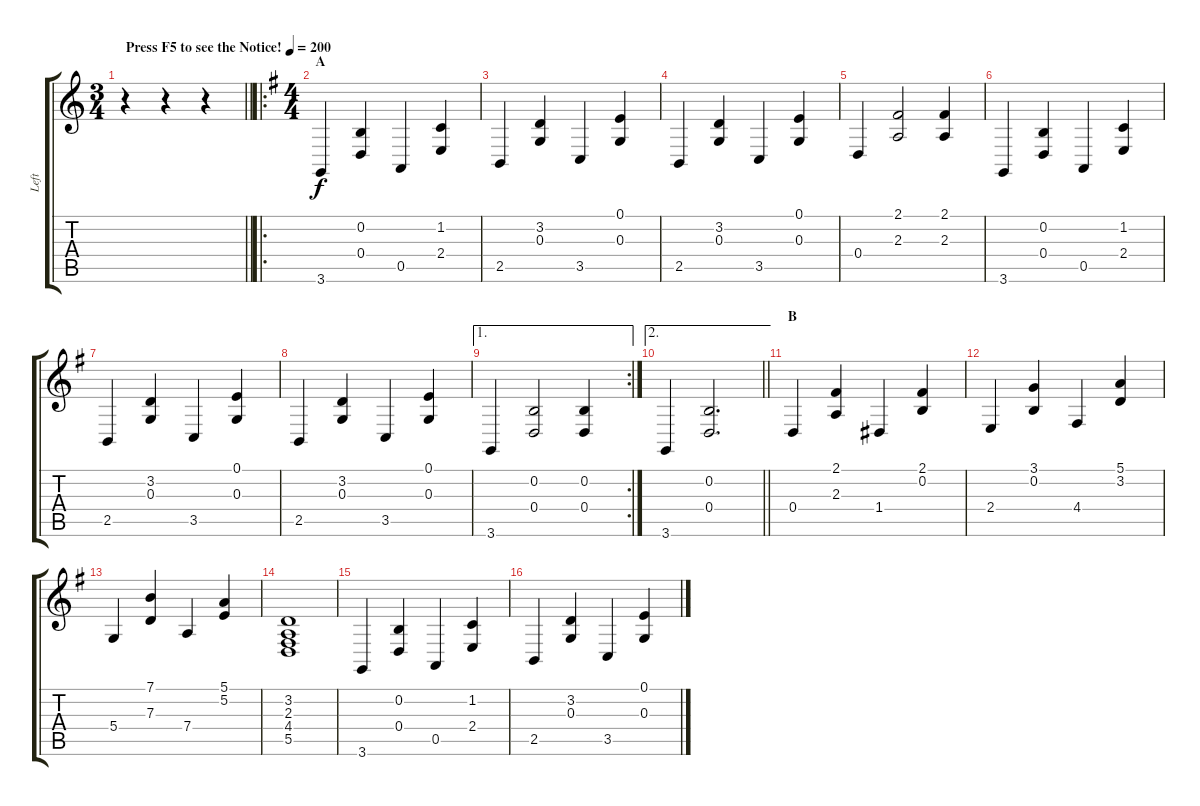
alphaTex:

\track ("Left" "Left") {instrument acousticgrandpiano}
\staff {score tabs}
\tuning (E4 B3 G3 D3 A2 E2) {hide}
\ts (3 4)
\tempo (200 "Press F5 to see the Notice!")
\clef g2
\barLineRight lightlight
\ks c
r.4{dy f instrument acousticgrandpiano} r.4 r.4 |
\ro
\ts (4 4)
\section ("" "A")
\ks g
3.6.4 (0.2 0.4).4 0.5.4 (1.2 2.4).4 |
2.5.4 (3.2 0.3).4 3.5.4 (0.1 0.3).4 |
2.5.4 (3.2 0.3).4 3.5.4 (0.1 0.3).4 |
0.4.4 (2.1 2.3).2 (2.1 2.3).4 |
3.6.4 (0.2 0.4).4 0.5.4 (1.2 2.4).4 |
2.5.4 (3.2 0.3).4 3.5.4 (0.1 0.3).4 |
2.5.4 (3.2 0.3).4 3.5.4 (0.1 0.3).4 |
\ae 1
\rc 2
3.6.4 (0.2 0.4).2 (0.2 0.4).4 |
\ae 2
\barLineRight lightlight
3.6.4 (0.2 0.4).2{d} |
\section ("" "B")
0.4.4 (2.1 2.3).4 1.4.4 (2.1 0.2).4 |
2.4.4 (3.1 0.2).4 4.4.4 (5.1 3.2).4 |
5.4.4 (7.1 7.3).4 7.4.4 (5.1 5.2).4 |
(3.2 2.3 4.4 5.5).1 |
3.6.4 (0.2 0.4).4 0.5.4 (1.2 2.4).4 |
2.5.4 (3.2 0.3).4 3.5.4 (0.1 0.3).4
